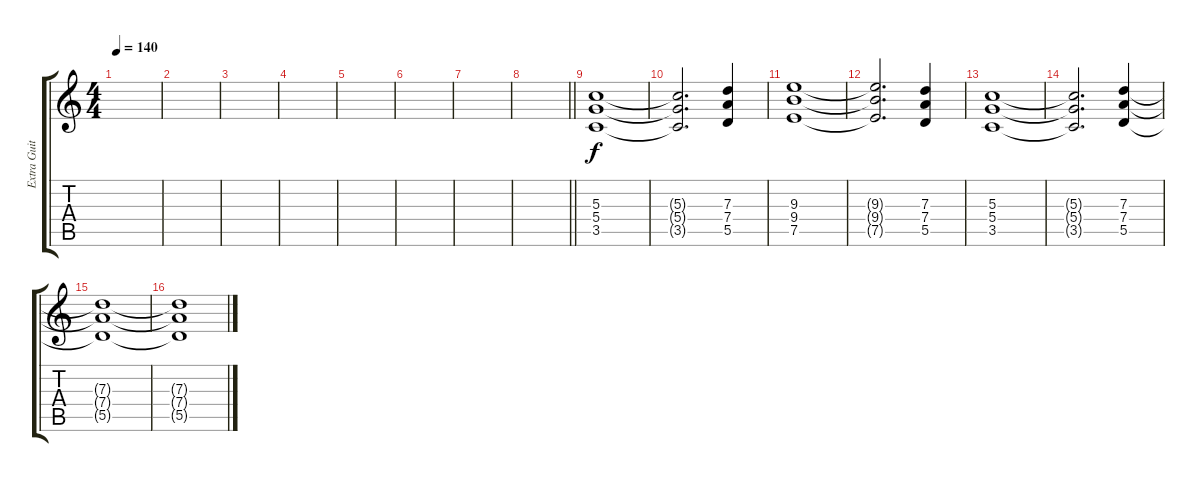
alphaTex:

\track ("Extra Guitar" "Extra Guit") {instrument distortionguitar}
\staff {score tabs}
\tuning (E4 B3 G3 D3 A2 E2) {hide}
\ts (4 4)
\tempo 140
\clef g2
\ks c
|
|
|
|
|
|
|
\barLineRight lightlight
|
(5.3 5.4 3.5).1 |
(5.3{t} 5.4{t} 3.5{t}).2{d} (7.3 7.4 5.5).4 |
(9.3 9.4 7.5).1 |
(9.3{t} 9.4{t} 7.5{t}).2{d} (7.3 7.4 5.5).4 |
(5.3 5.4 3.5).1 |
(5.3{t} 5.4{t} 3.5{t}).2{d} (7.3 7.4 5.5).4 |
(7.3{t} 7.4{t} 5.5{t}).1 |
(7.3{t} 7.4{t} 5.5{t}).1
